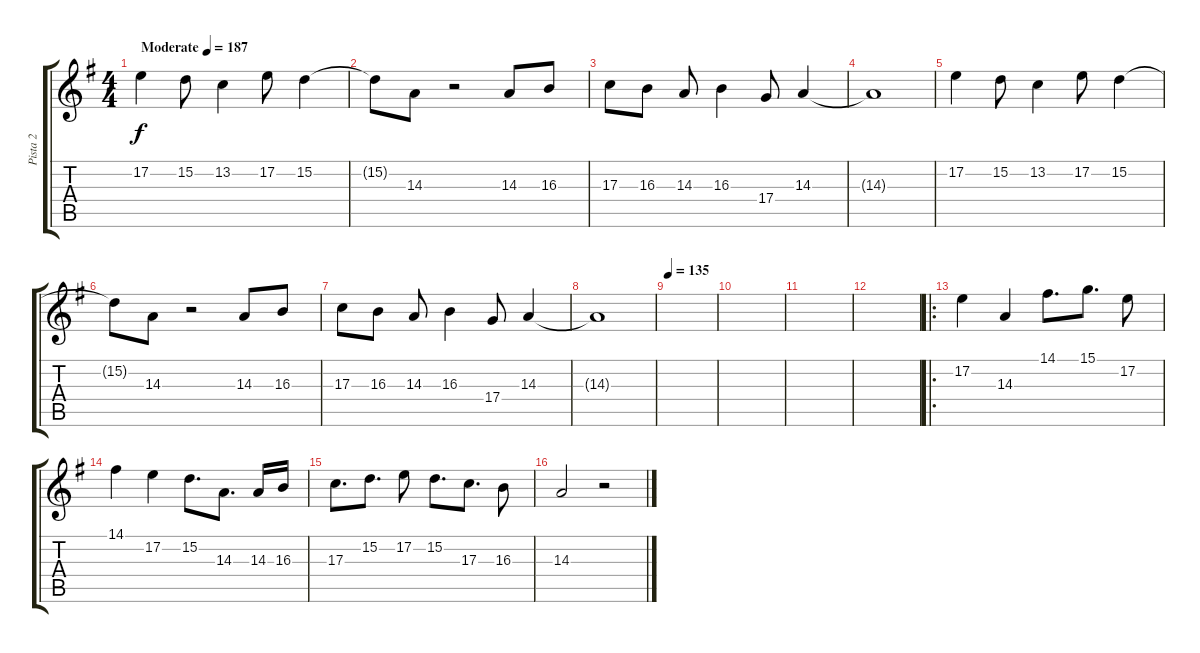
\track ("Pista 2" "Pista 2") {instrument stringensemble1}
\staff {score tabs}
\tuning (E4 B3 G3 D3 A2 E2) {hide}
\ts (4 4)
\tempo (187 "Moderate")
\clef g2
\ks g
17.2.4{dy f instrument stringensemble1} 15.2.8 13.2.4 17.2.8 15.2.4 |
15.2{t}.8 14.3.8 r.2 14.3.8 16.3.8 |
17.3.8 16.3.8 14.3.8 16.3.4 17.4.8 14.3.4 |
14.3{t}.1 |
17.2.4 15.2.8 13.2.4 17.2.8 15.2.4 |
15.2{t}.8 14.3.8 r.2 14.3.8 16.3.8 |
17.3.8 16.3.8 14.3.8 16.3.4 17.4.8 14.3.4 |
14.3{t}.1 |
\tempo 135
|
|
|
|
\ro
17.2.4 14.3.4 14.1.8{d} 15.1.8{d} 17.2.8 |
14.1.4 17.2.4 15.2.8{d} 14.3.8{d} 14.3.16 16.3.16 |
17.3.8{d} 15.2.8{d} 17.2.8 15.2.8{d} 17.3.8{d} 16.3.8 |
14.3.2 r.2
